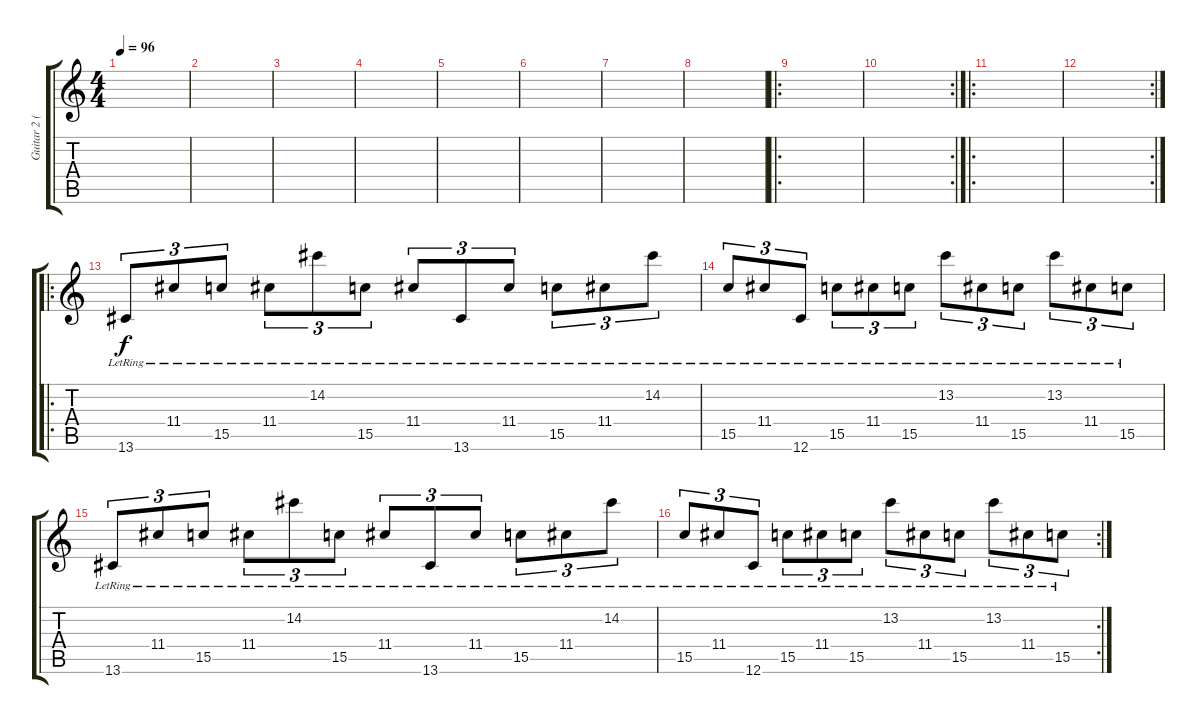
\track ("Guitar 2 (Background)" "Guitar 2 (") {instrument electricguitarclean}
\staff {score tabs}
\tuning (E4 B3 G3 D3 A2 C2) {hide}
\ts (4 4)
\tempo 96
\clef g2
\ks c
|
|
|
|
|
|
|
|
\ro
|
\rc 2
|
\ro
|
\rc 2
|
\ro
13.6{lr}.8{tu (3 2)} 11.4{lr}.8{tu (3 2)} 15.5{lr}.8{tu (3 2)} 11.4{lr}.8{tu (3 2)} 14.2{lr}.8{tu (3 2)} 15.5{lr}.8{tu (3 2)} 11.4{lr}.8{tu (3 2)} 13.6{lr}.8{tu (3 2)} 11.4{lr}.8{tu (3 2)} 15.5{lr}.8{tu (3 2)} 11.4{lr}.8{tu (3 2)} 14.2{lr}.8{tu (3 2)} |
15.5{lr}.8{tu (3 2)} 11.4{lr}.8{tu (3 2)} 12.6{lr}.8{tu (3 2)} 15.5{lr}.8{tu (3 2)} 11.4{lr}.8{tu (3 2)} 15.5{lr}.8{tu (3 2)} 13.2{lr}.8{tu (3 2)} 11.4{lr}.8{tu (3 2)} 15.5{lr}.8{tu (3 2)} 13.2{lr}.8{tu (3 2)} 11.4{lr}.8{tu (3 2)} 15.5{lr}.8{tu (3 2)} |
13.6{lr}.8{tu (3 2)} 11.4{lr}.8{tu (3 2)} 15.5{lr}.8{tu (3 2)} 11.4{lr}.8{tu (3 2)} 14.2{lr}.8{tu (3 2)} 15.5{lr}.8{tu (3 2)} 11.4{lr}.8{tu (3 2)} 13.6{lr}.8{tu (3 2)} 11.4{lr}.8{tu (3 2)} 15.5{lr}.8{tu (3 2)} 11.4{lr}.8{tu (3 2)} 14.2{lr}.8{tu (3 2)} |
\rc 2
15.5{lr}.8{tu (3 2)} 11.4{lr}.8{tu (3 2)} 12.6{lr}.8{tu (3 2)} 15.5{lr}.8{tu (3 2)} 11.4{lr}.8{tu (3 2)} 15.5{lr}.8{tu (3 2)} 13.2{lr}.8{tu (3 2)} 11.4{lr}.8{tu (3 2)} 15.5{lr}.8{tu (3 2)} 13.2{lr}.8{tu (3 2)} 11.4{lr}.8{tu (3 2)} 15.5{lr}.8{tu (3 2)}
